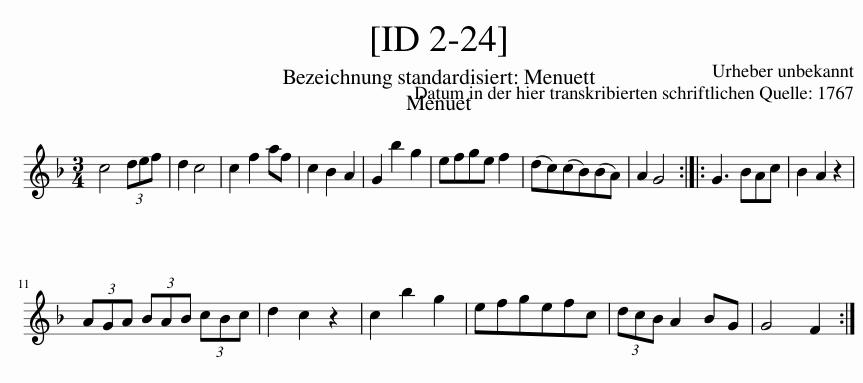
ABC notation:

X:1
L:1/8
M:3/4
I:linebreak $
K:F
V:1 treble
V:1
 c4 (3def | d2 c4 | c2 f2 af | c2 B2 A2 | G2 b2 g2 | %5
 efge f2 | (dc)(cB)(BA) | A2 G4 :: G3 BAc | B2 A2 z2 |$ %10
 (3AGA (3BAB (3cBc | d2 c2 z2 | c2 b2 g2 | efgefc | (3dcB A2 BG | %15
 G4 F2 :| %16
